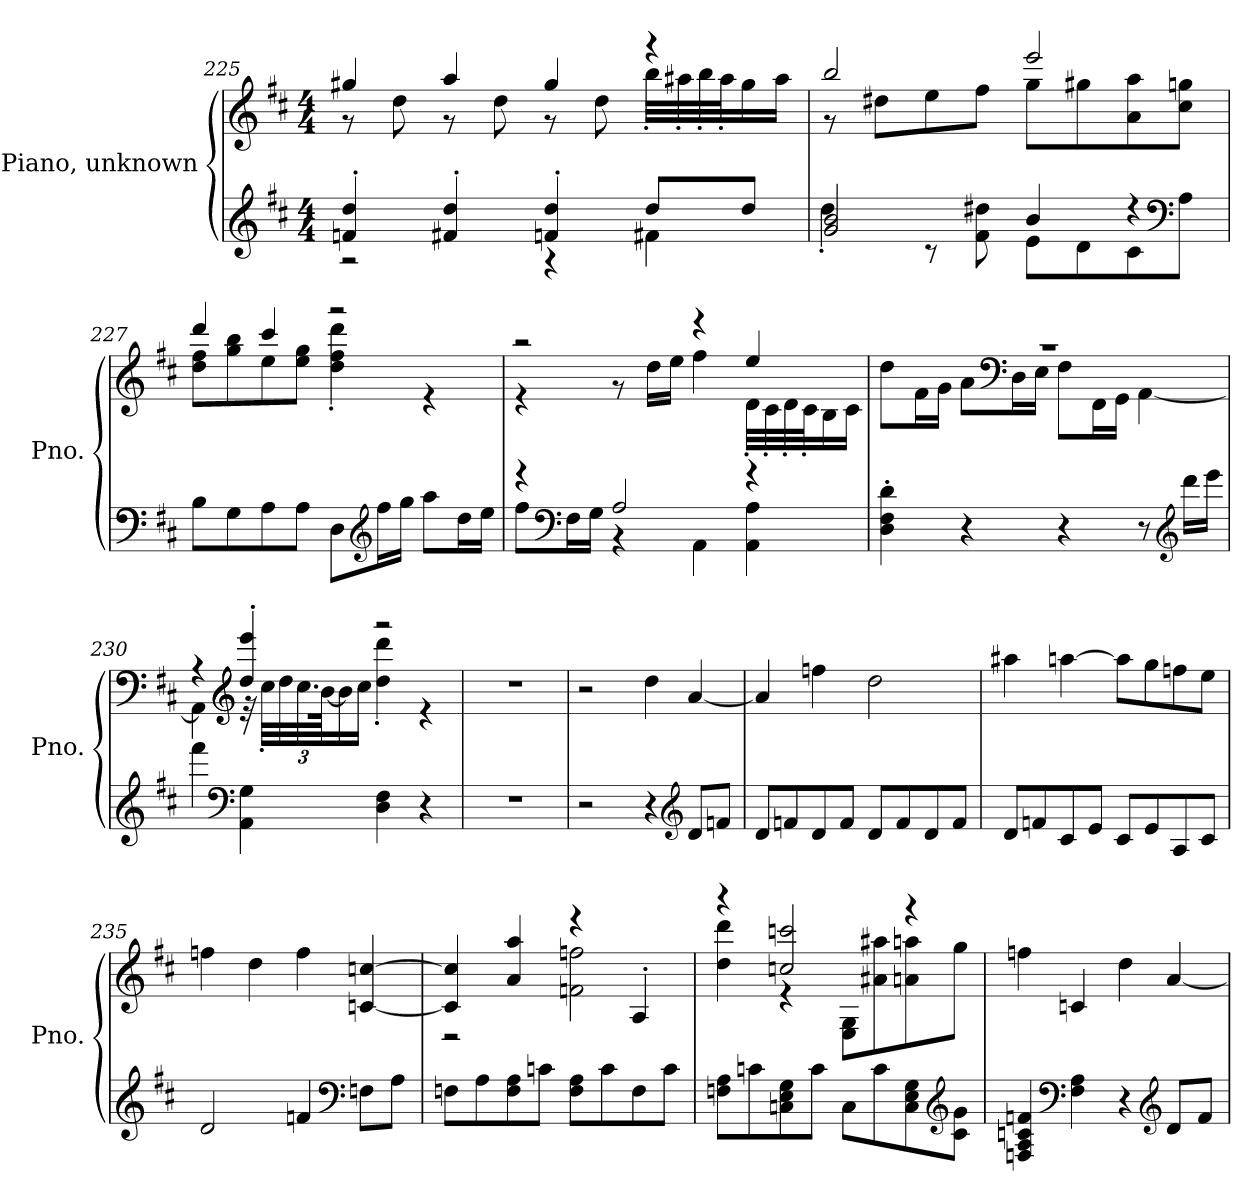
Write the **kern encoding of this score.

**kern	**kern
*part1	*part1
*staff2	*staff1
*I"Piano, unknown	*
*I'Pno.	*
*clefG2	*clefG2
*k[f#c#]	*k[f#c#]
*M4/4	*M4/4
=225	=225
*^	*^
4fn/' 4dd/'	2r	4gg#X/	8r
.	.	.	8dd\
4f#X/' 4dd/'	.	4aa/	8r
.	.	.	8dd\
4fn/' 4dd/'	4r	4gg#/	8r
.	.	.	8dd\
8dd/L	4f#X\	4r	32bb'\LLL
.	.	.	32aa#X'\
.	.	.	32bb'\
.	.	.	32aa#'\J
8dd/J	.	.	16gg#\
.	.	.	16aa#\JJ
=226	=226	=226	=226
2g/ 2b/	4dd'\	2bb/	8r
.	.	.	8dd#X\L
.	8r	.	8ee\
.	8f#\ 8dd#X\	.	8ff#\J
4b/	8e\L	2eee/	8gg\L
.	8d\	.	8gg#X\
4r	8c#\	.	8a\ 8aa\
*clefF4	*	*	*
.	8A\J	.	8cc#\ 8ggn\J
*v	*v	*	*
!!LO:LB:g=z	!!
=227	=227	=227
8B\L	4ddd/	8dd\ 8ff#\L
8G\	.	8gg\ 8bb\
8A\	4ccc#/	8ee\
8A\J	.	8ee\ 8gg\J
8D\L	2r	4dd\' 4ff#\' 4ddd\'
*clefG2	*	*
16ff#\L	.	.
16gg\JJ	.	.
8aa\L	.	4r
16dd\L	.	.
16ee\JJ	.	.
=228	=228	=228
*^	*	*
4r	8ff#\L	2r	4r
*clefF4	*	*	*
.	16F#\L	.	.
.	16G\JJ	.	.
2A/	4r	.	8r
.	.	.	16dd\LL
.	.	.	16ee\JJ
.	4AA\	4r	4ff#\
4r	4AA\ 4A\	4ee/	32d'\LLL
.	.	.	32c#'\
.	.	.	32d'\
.	.	.	32c#'\J
.	.	.	16B\
.	.	.	16c#\JJ
*v	*v	*	*
=229	=229	=229
4D\' 4F#\' 4d\'	1r	8dd\L
.	.	16f#\L
.	.	16g\JJ
4r	.	8a\L
*	*clefF4	*
.	.	16D\L
.	.	16E\JJ
4r	.	8F#\L
.	.	16FF#\L
.	.	16GG\JJ
8r	.	[4AA\
*clefG2	*	*
16ddd\LL	.	.
16eee\JJ	.	.
!!LO:LB:g=z	!!
=230	=230	=230
4fff#\	4r	4AA\]
*clefF4	*clefG2	*
4AA\ 4G\	4dd/' 4eee/'	32r
.	.	32cc#'\LLL
*	*	*Xbrackettup
.	.	48dd\
.	.	48.cc#\
.	.	[96b\JK
.	.	16b\]
.	.	16cc#\JJ
4D\ 4F#\	2r	4dd\' 4ddd\'
4r	.	4r
*	*v	*v
=231	=231
1r	1r
=232	=232
2r	2r
4r	4dd\
*clefG2	*
8d/L	[4a/
8fn/J	.
=233	=233
8d/L	4a/]
8fn/	.
8d/	4ffn\
8f/J	.
8d/L	2dd\
8f/	.
8d/	.
8f/J	.
=234	=234
8d/L	4aa#X\
8fn/	.
8c#/	[4aan\
8e/J	.
8c#/L	8aa\L]
8e/	8gg\
8A/	8ffn\
8c#/J	8ee\J
!!LO:LB:g=z
=235	=235
2d/	4ffn\
.	4dd\
4fn/	4ff\
*clefF4	*
8Fn\L	[4cn/ [4ccn/
8A\J	.
=236	=236
*	*^
8Fn\L	4c/] 4cc/]	2r
8A\	.	.
8F\ 8A\	4a/ 4aa/	.
8cn\J	.	.
8F\ 8A\L	4r	2fn\ 2ffn\
8c\	.	.
8F\	4A'/	.
8c\J	.	.
=237	=237	=237
8Fn\ 8A\L	4r	4dd\ 4ddd\
8cn\	.	.
8Cn\ 8E\ 8G\	2ccn/ 2cccn/	4r
8c\J	.	.
8C\L	.	8E\ 8G\L
8c\	.	8a#X\ 8aa#X\
8C\ 8E\ 8G\	4r	8an\ 8aan\
*clefG2	*	*
8c\ 8g\J	.	8gg\J
*	*v	*v
=238	=238
4Fn/ 4A/ 4cn/ 4fn/	4ffn\
*clefF4	*
4F\ 4A\	4cn/
4r	4dd\
*clefG2	*
8d/L	[4a/
8f/J	.
=	=
*-	*-
